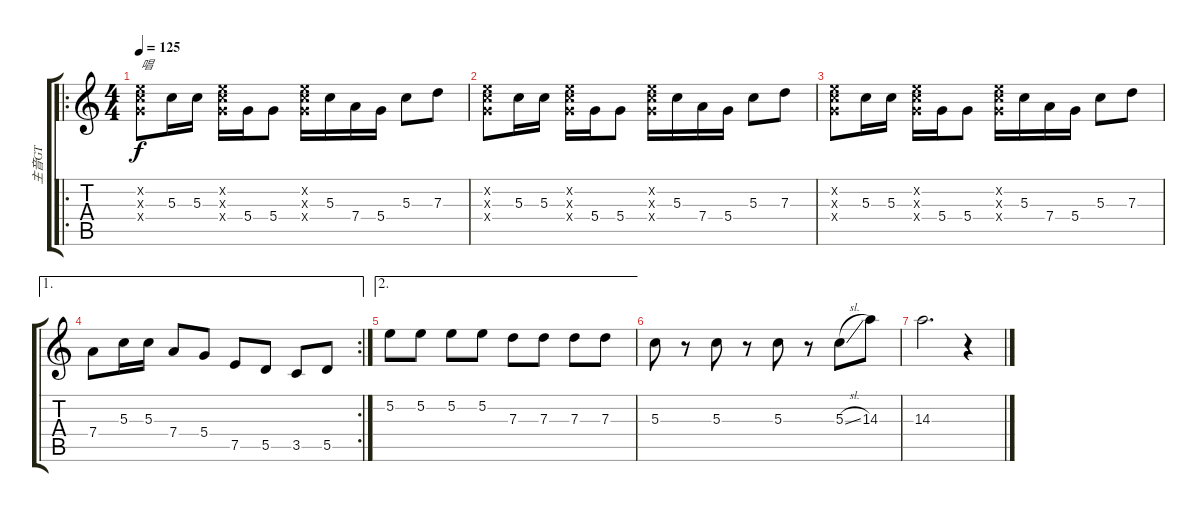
\track ("主音GT" "主音GT") {instrument overdrivenguitar}
\staff {score tabs}
\tuning (E4 B3 G3 D3 A2 E2) {hide}
\ro
\ts (4 4)
\tempo 125
\clef g2
\ks c
(5.2{x} 5.3{x} 5.4{x}).8{txt "唱" dy f volume 16 instrument overdrivenguitar} 5.3.16 5.3.16 (5.2{x} 5.3{x} 5.4{x}).16 5.4.16 5.4.8 (5.2{x} 5.3{x} 5.4{x}).16 5.3.16 7.4.16 5.4.16 5.3.8 7.3.8 |
(5.2{x} 5.3{x} 5.4{x}).8 5.3.16 5.3.16 (5.2{x} 5.3{x} 5.4{x}).16 5.4.16 5.4.8 (5.2{x} 5.3{x} 5.4{x}).16 5.3.16 7.4.16 5.4.16 5.3.8 7.3.8 |
(5.2{x} 5.3{x} 5.4{x}).8 5.3.16 5.3.16 (5.2{x} 5.3{x} 5.4{x}).16 5.4.16 5.4.8 (5.2{x} 5.3{x} 5.4{x}).16 5.3.16 7.4.16 5.4.16 5.3.8 7.3.8 |
\ae 1
\rc 2
7.4.8 5.3.16 5.3.16 7.4.8 5.4.8 7.5.8 5.5.8 3.5.8 5.5.8 |
\ae 2
5.2.8 5.2.8 5.2.8 5.2.8 7.3.8 7.3.8 7.3.8 7.3.8{txt ""} |
5.3.8 r.8 5.3.8 r.8 5.3.8 r.8 5.3{sl}.8 14.3.8 |
14.3.2{d} r.4
